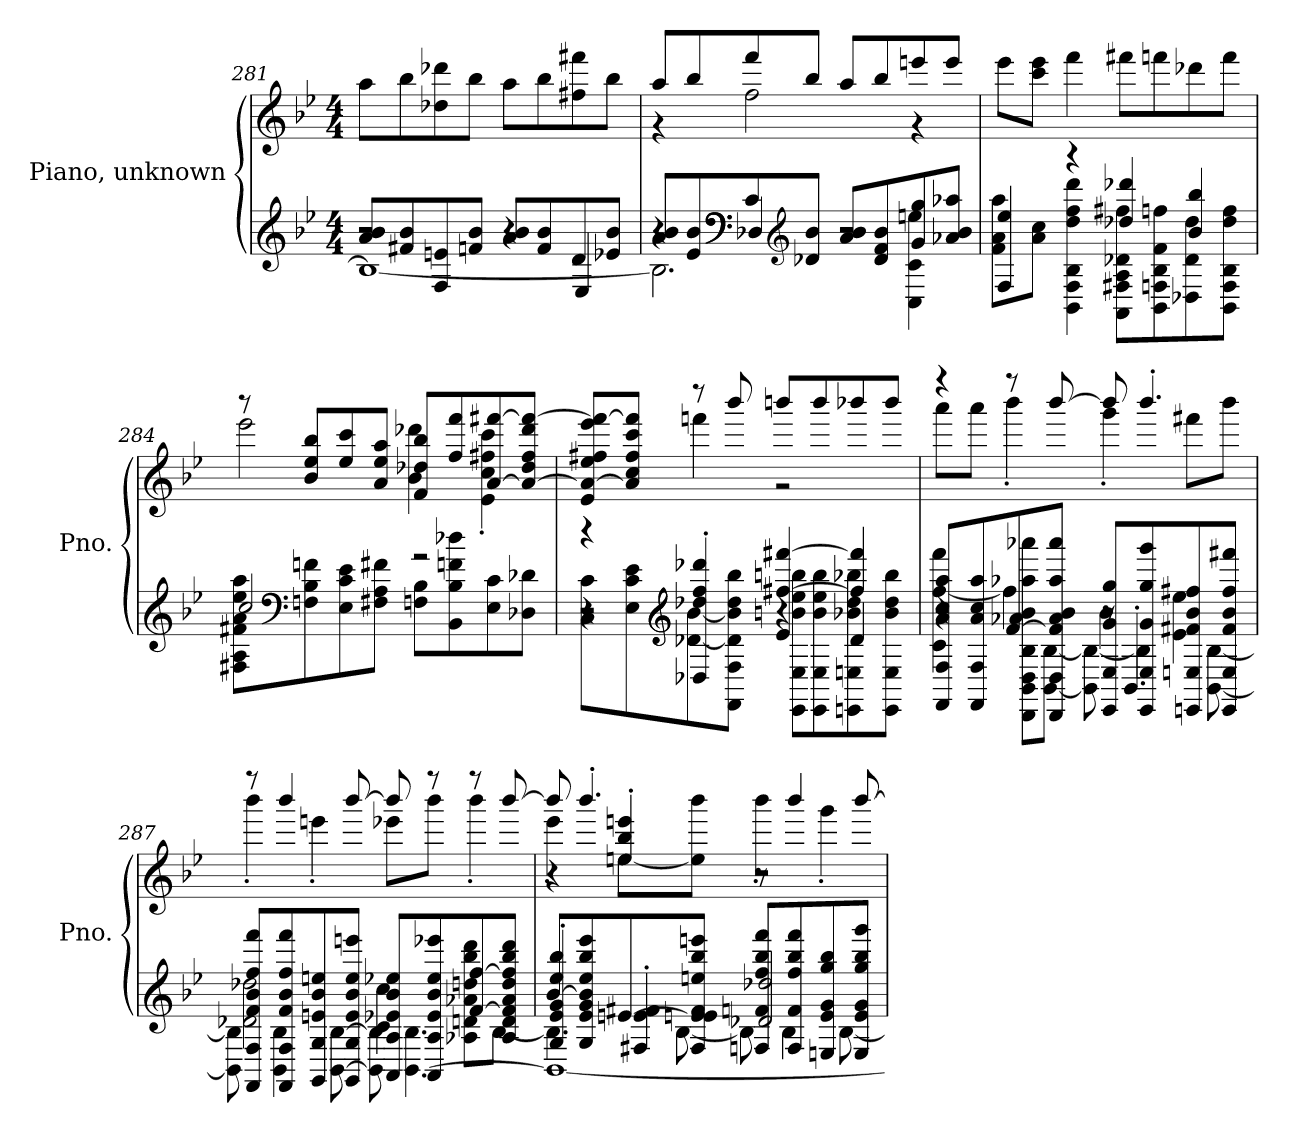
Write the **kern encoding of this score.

**kern	**kern
*part1	*part1
*staff2	*staff1
*I"Piano, unknown	*
*I'Pno.	*
*clefG2	*clefG2
*k[b-e-]	*k[b-e-]
*M4/4	*M4/4
=281	=281
*^	*
*	*^	*
8a/ 8b-/L	1B-_	2r	8aa\L
8f#X/ 8b-/	.	.	8bb-\
8F/ 8en/	.	.	8dd-X\ 8ddd-X\
8fn/ 8b-/J	.	.	8bb-\J
8a/ 8b-/L	.	4r	8aa\L
8f/ 8b-/	.	.	8bb-\
8d/	.	4E-/	8ff#X\ 8fff#X\
8e-X/ 8b-/J	.	.	8bb-\J
!!LO:PB:g=z
=282	=282	=282	=282
*	*	*	*^
8a/ 8b-/L	2.B-\]	4r	8aa/L	4r
8e-/ 8b-/	.	.	8bb-/	.
*clefF4	*	*	*	*
8c/	.	4D-X/	8fff/	2ff\
*clefG2	*	*	*	*
8d-X/ 8b-/J	.	.	8bb-/J	.
8a/ 8b-/L	.	2r	8aa/L	.
8d-/ 8f/ 8b-/	.	.	8bb-/	.
8g/ 8gg/	4C\ 4c\ 4een\	.	8eeen/	4r
8a-X/ 8b-/ 8aa-X/J	.	.	8eee/J	.
*	*v	*v	*	*
*	*	*v	*v
=283	=283	=283
4F/ 4ee-/	8f\ 8a\ 8aa\L	8eee-\L
.	8a\ 8cc\J	8ccc\ 8eee-\J
4r	4BB-\ 4F\ 4B-\ 4dd\ 4ff\ 4ddd\	4fff\
4dd-X/ 4ddd-X/	8AA\ 8F#X\ 8A\ 8d-X\ 8ff#X\L	8fff#X\L
.	8BB-\ 8Fn\ 8B-\ 8f\ 8ffn\	8fffn\
4b-/ 4bb-/	8D-X\ 8d-\ 8dd-\	8ddd-X\
.	8BB-\ 8F\ 8B-\ 8dd-\ 8ff\J	8fff\J
!!LO:LB:g=z
=284	=284	=284
*	*	*^
2cc/	8F#X\ 8A\ 8f#X\ 8a\ 8ee-\ 8aa\L	8r	2eee-\
*clefF4	*	*	*
.	8Fn\ 8B-\ 8fn\	8b-/ 8ee-/ 8bb-/L	.
.	8E-\ 8c\ 8e-\	8ee-/ 8ccc/	.
.	8F#X\ 8A\ 8f#X\J	8a/ 8ee-/ 8aa/J	.
2r	8Fn\ 8B-\L	8f/ 8dd-X/ 8bb-/L	4b-\ 4ddd-X\
.	8BB-\ 8B-\ 8fn\ 8dd-X\	8ff/ 8fff/	.
.	8E-\ 8c\	[8a/ [8fff#X/	4e-\' 4cc\' 4ff#X\' 4ccc\'
.	8D-X\ 8d-X\J	8a/_ 8dd-/ 8ff#/ 8ddd-/ 8fff#/_J	.
=285	=285	=285	=285
*	*^	*	*
4r	8C\ 8c\L	2r	8e-/ 8a/_ 8ee-/ 8ff#X/ 8eee-/ 8fff#/_L	4r
.	8E-\ 8c\ 8e-\	.	8a/] 8cc/ 8ff#/ 8ccc/ 8fff#/]J	.
*clefG2	*	*	*	*
4D-X/' 4dd-X/' 4ff/' 4ddd-X/'	[8d-X\ [8b-\	.	8r	4fffn\
.	8FF\ 8F\ 8d-\] 8b-\] 8dd-\ 8bb-\J	.	8bbb-/	.
4e-/ [4ff#X/ [4fff#X/	8EE-\ 8E-\ 8bn\ 8ee-\ 8bbn\L	4r	8bbbn/L	2r
.	8EE-\ 8E-\ 8b\ 8ee-\ 8bb\	.	8bbb/	.
4ff#/] 4fff#/]	8EEn\ 8En\ 8b-X\ 8dd-\ 8bb-X\	4d-/	8bbb-X/	.
.	8EE\ 8E\ 8b-\ 8dd-\ 8bb-\J	.	8bbb-/J	.
!!LO:LB:g=z	!!
=286	=286	=286	=286	=286
*	*	*^	*	*
8FF/ 8F/ 8a/ 8cc/ 8aa/L	4c\ [4ff\ 4fff\	2r	4r	4r	8aaa\L
8FF/ 8F/ 8a/ 8cc/ 8aa/	.	.	.	.	8aaa\J
[8f/	4ff\]	.	8DD\ 8BB-\ 8D\ 8B-\ 8a-X\ 8b-\ 8aa-X\ 8aaa-X\L	8r	4bbb-'\
8DD/ 8D/ 8f/] 8a-/ 8b-/ 8aa-/ 8aaa-/J	.	.	[8BB-\ [8B-\J	[8bbb-/	.
8EE-/ 8E-/ 8g/ 8gg/L	4b-\	8r	8BB-\] 8B-\_	8bbb-/]	4ggg'\
8EE-/ 8E-/ 8g/ 8gg/ 8ggg/	.	4.BB-'/	4B-\]	4.bbb-'/	.
8EEn/ 8En/ 8f#X/ 8b-/ 8ff#X/	4e-\ 4ee-\	.	.	.	8fff#X\L
8EE/ 8E/ 8f#/ 8b-/ 8ff#/ 8fff#X/J	.	.	[8BB-\ [8B-\	.	8bbb-\J
*	*	*v	*v	*	*
=287	=287	=287	=287	=287
8FF/ 8F/ 8f/ 8b-/ 8ff/ 8fff/L	2d-X\ 2dd-X\	8BB-\] 8B-\]	8r	4bbb-'\
8FF/ 8F/ 8f/ 8b-/ 8ff/ 8fff/	.	4BB-\ 4B-\	4bbb-/	.
8GG/ 8G/ 8en/ 8b-/ 8een/	.	.	.	4eeen'\
8GG/ 8G/ 8e/ 8b-/ 8ee/ 8eeen/J	.	[8BB-\ [8B-\	[8bbb-/	.
8AA/ 8A/ 8e-X/ 8b-/ 8ee-X/L	4c\ 4cc\	8BB-\] 8B-\]	8bbb-/]	8eee-X\L
8AA/ 8A/ 8e-/ 8b-/ 8ee-/ 8eee-X/	.	[4.BB-\ 4.B-\	8r	8bbb-\J
[8f/ [8ff/	8A-X\ 8dn\ 8a-X\ 8ddn\ 8bb-\ 8ddd\L	.	8r	4bbb-'\
8A-/ 8d/ 8f/] 8a-/ 8dd/ 8ff/] 8bb-/ 8ddd/J	[8B-\J	.	[8bbb-/	.
!!LO:LB:g=z
=288	=288	=288	=288	=288
*	*	*^	*	*^
[8b-/L	4.B-\]	4G/' 4e-/' 4g/' 4ee-/' 4bb-/'	1BB-_	8bbb-/]	4eee-'\	4r
8G/ 8e-/ 8g/ 8b-/] 8ee-/ 8bb-/ 8eee-/	.	.	.	4.bbb-'/	.	.
[8e-/	.	4F#X/' 4en/' 4f#X/'	.	.	[8ee-\L	4een/' 4bb-/' 4eeen/'
8F#/ 8e-/] 8en/ 8f#/ 8een/ 8bb-/ 8eeen/J	[8B-\	.	.	.	8ee-\] 8bbb-\J	.
8Fn/ 8fn/ 8ff/ 8bb-/ 8fff/L	8B-\]	2d-X/ 2dd-X/	.	8r	4bbb-'\	2r
8F/ 8f/ 8ff/ 8bb-/ 8fff/	4B-\	.	.	4bbb-/	.	.
8En/ 8e/ 8g/ 8gg/ 8bb-/	.	.	.	.	4ggg'\	.
8E/ 8e/ 8g/ 8gg/ 8bb-/ 8ggg/J	[8B-\	.	.	[8bbb-/	.	.
*v	*v	*v	*v	*	*	*
*	*v	*v	*v
=	=
*-	*-
